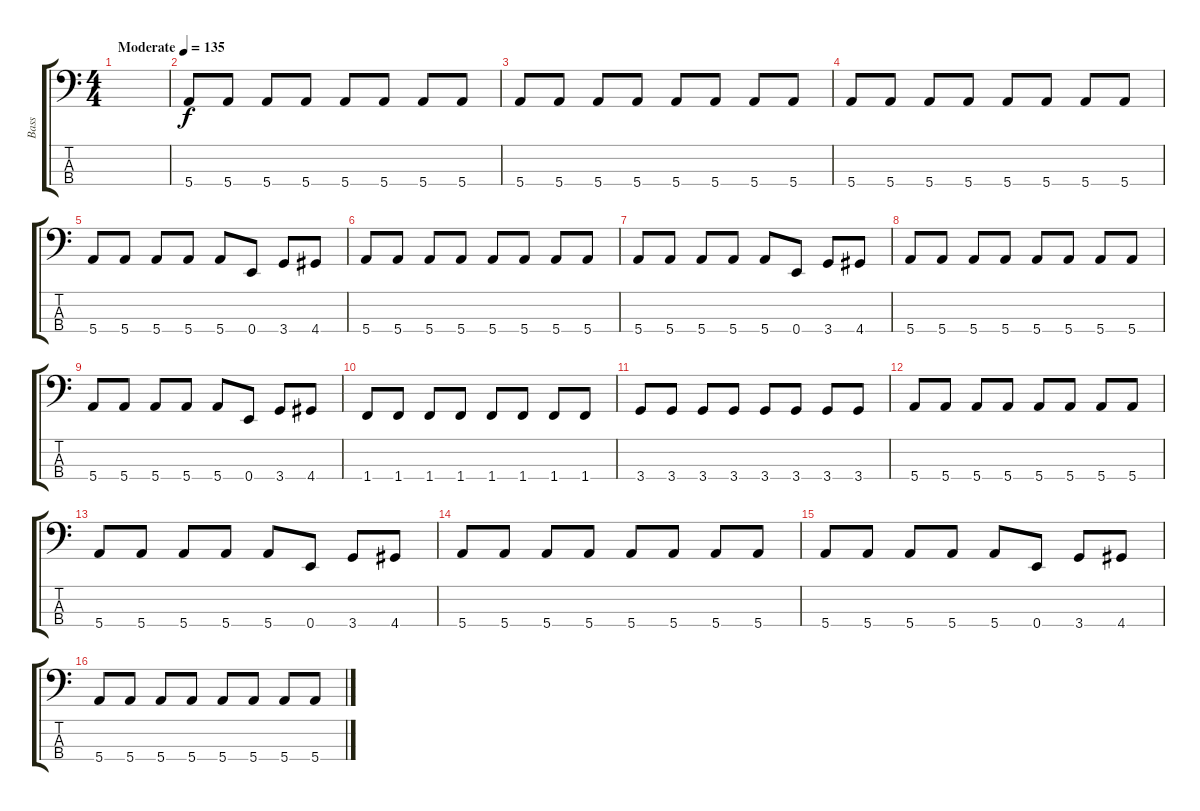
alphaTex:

\track ("Bass" "Bass") {instrument electricbasspick}
\staff {score tabs}
\tuning (G2 D2 A1 E1) {hide}
\ts (4 4)
\tempo (135 "Moderate")
\clef f4
\ks c
|
5.4.8 5.4.8 5.4.8 5.4.8 5.4.8 5.4.8 5.4.8 5.4.8 |
5.4.8 5.4.8 5.4.8 5.4.8 5.4.8 5.4.8 5.4.8 5.4.8 |
5.4.8 5.4.8 5.4.8 5.4.8 5.4.8 5.4.8 5.4.8 5.4.8 |
5.4.8 5.4.8 5.4.8 5.4.8 5.4.8 0.4.8 3.4.8 4.4.8 |
5.4.8 5.4.8 5.4.8 5.4.8 5.4.8 5.4.8 5.4.8 5.4.8 |
5.4.8 5.4.8 5.4.8 5.4.8 5.4.8 0.4.8 3.4.8 4.4.8 |
5.4.8 5.4.8 5.4.8 5.4.8 5.4.8 5.4.8 5.4.8 5.4.8 |
5.4.8 5.4.8 5.4.8 5.4.8 5.4.8 0.4.8 3.4.8 4.4.8 |
1.4.8 1.4.8 1.4.8 1.4.8 1.4.8 1.4.8 1.4.8 1.4.8 |
3.4.8 3.4.8 3.4.8 3.4.8 3.4.8 3.4.8 3.4.8 3.4.8 |
5.4.8 5.4.8 5.4.8 5.4.8 5.4.8 5.4.8 5.4.8 5.4.8 |
5.4.8 5.4.8 5.4.8 5.4.8 5.4.8 0.4.8 3.4.8 4.4.8 |
5.4.8 5.4.8 5.4.8 5.4.8 5.4.8 5.4.8 5.4.8 5.4.8 |
5.4.8 5.4.8 5.4.8 5.4.8 5.4.8 0.4.8 3.4.8 4.4.8 |
5.4.8 5.4.8 5.4.8 5.4.8 5.4.8 5.4.8 5.4.8 5.4.8
